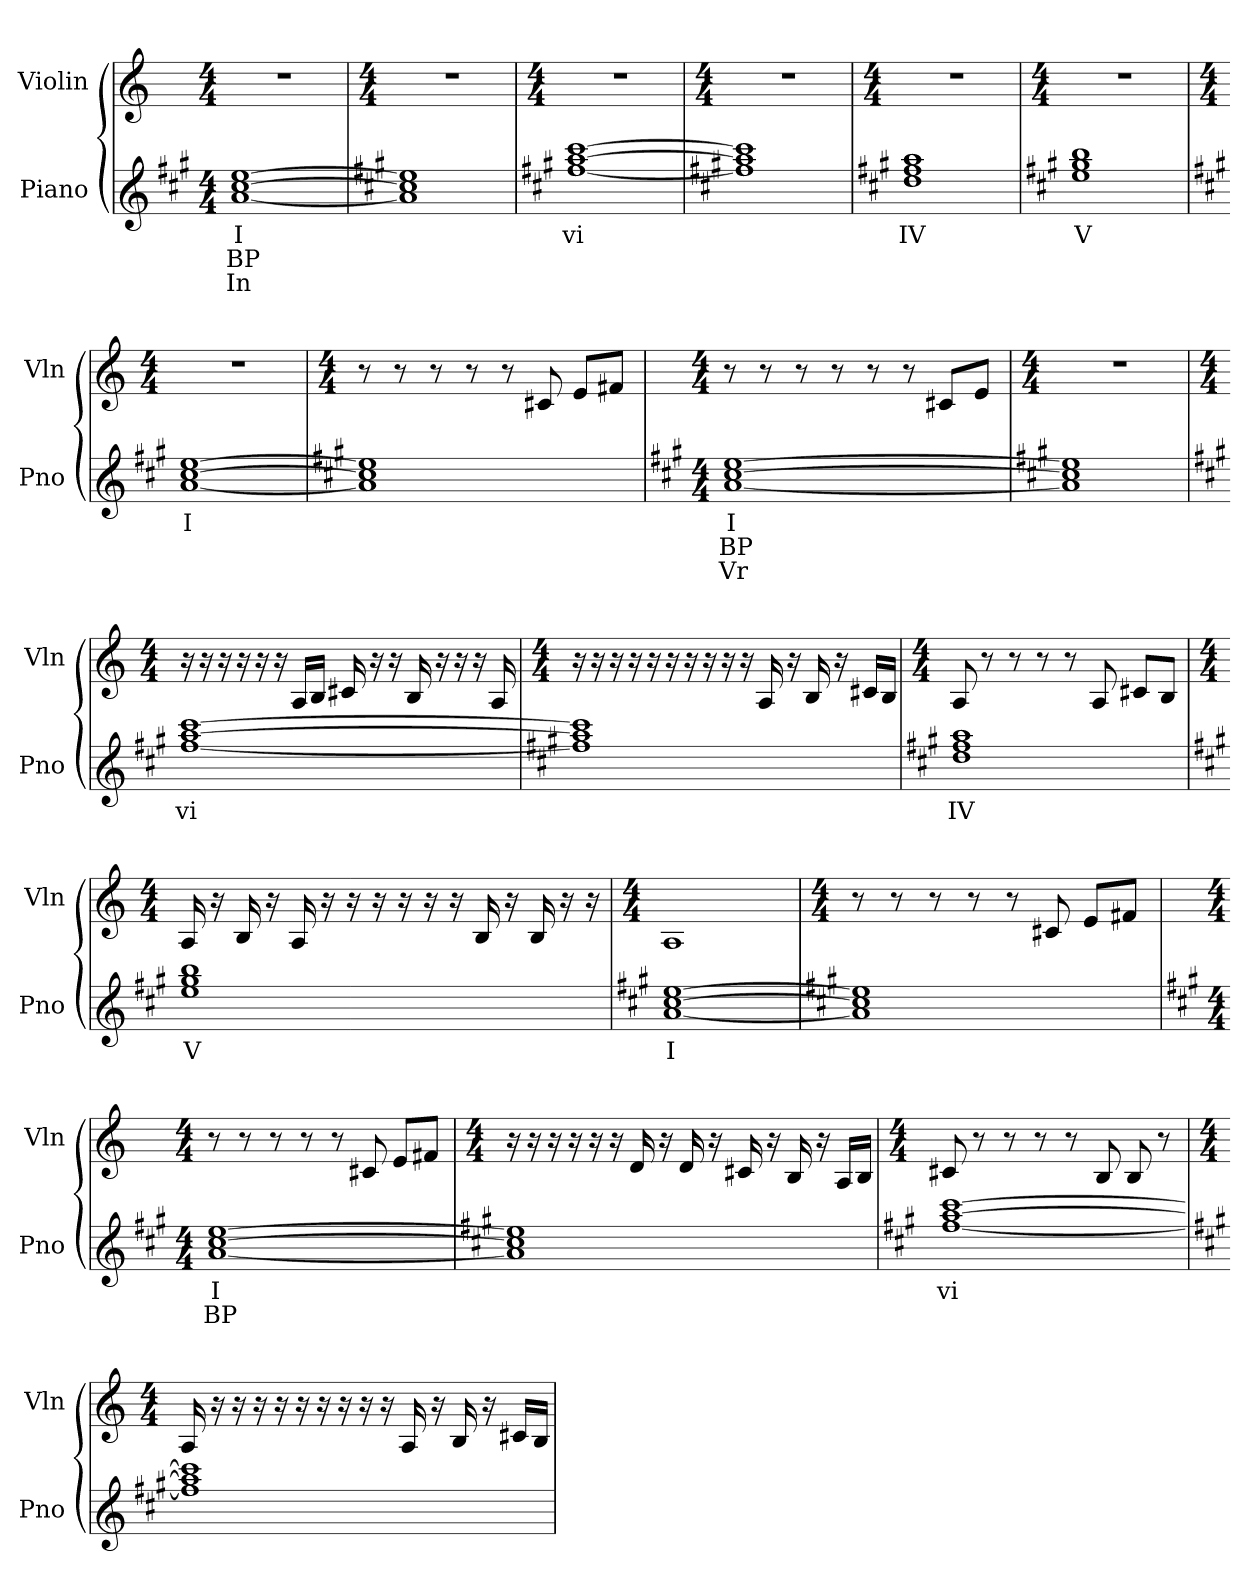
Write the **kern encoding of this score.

**kern	**text	**text	**text	**kern
*part2	*part2	*part2	*part2	*part1
*staff2	*staff2	*staff2	*staff2	*staff1
*I"Piano	*	*	*	*I"Violin
*I'Pno	*	*	*	*I'Vln
*k[f#c#g#]	*	*	*	*
*A:	*	*	*	*
*M4/4	*	*	*	*M4/4
=	=	=	=	=
[1a [1cc# [1ee	I	BP	In	1r
=	=	=	=	=
*k[f#c#g#]	*	*	*	*
*A:	*	*	*	*
*	*	*	*	*M4/4
1a] 1cc#] 1ee]	.	.	.	1r
=	=	=	=	=
*k[f#c#g#]	*	*	*	*
*A:	*	*	*	*
*	*	*	*	*M4/4
[1ff# [1aa [1ccc#	vi	.	.	1r
=	=	=	=	=
*k[f#c#g#]	*	*	*	*
*A:	*	*	*	*
*	*	*	*	*M4/4
1ff#] 1aa] 1ccc#]	.	.	.	1r
=	=	=	=	=
*k[f#c#g#]	*	*	*	*
*A:	*	*	*	*
*	*	*	*	*M4/4
1dd 1ff# 1aa	IV	.	.	1r
=	=	=	=	=
*k[f#c#g#]	*	*	*	*
*A:	*	*	*	*
*	*	*	*	*M4/4
1ee 1gg# 1bb	V	.	.	1r
=	=	=	=	=
*k[f#c#g#]	*	*	*	*
*A:	*	*	*	*
*	*	*	*	*M4/4
[1a [1cc# [1ee	I	.	.	1r
=	=	=	=	=
*k[f#c#g#]	*	*	*	*
*A:	*	*	*	*
*	*	*	*	*M4/4
1a] 1cc#] 1ee]	.	.	.	8r
.	.	.	.	8r
.	.	.	.	8r
.	.	.	.	8r
.	.	.	.	8r
.	.	.	.	8c#X
.	.	.	.	8eL
.	.	.	.	8f#XJ
=	=	=	=	=
*k[f#c#g#]	*	*	*	*
*A:	*	*	*	*
*M4/4	*	*	*	*M4/4
[1a [1cc# [1ee	I	BP	Vr	8r
.	.	.	.	8r
.	.	.	.	8r
.	.	.	.	8r
.	.	.	.	8r
.	.	.	.	8r
.	.	.	.	8c#XL
.	.	.	.	8eJ
=	=	=	=	=
*k[f#c#g#]	*	*	*	*
*A:	*	*	*	*
*	*	*	*	*M4/4
1a] 1cc#] 1ee]	.	.	.	1r
=	=	=	=	=
*k[f#c#g#]	*	*	*	*
*A:	*	*	*	*
*	*	*	*	*M4/4
[1ff# [1aa [1ccc#	vi	.	.	16r
.	.	.	.	16r
.	.	.	.	16r
.	.	.	.	16r
.	.	.	.	16r
.	.	.	.	16r
.	.	.	.	16ALL
.	.	.	.	16BJJ
.	.	.	.	16c#X
.	.	.	.	16r
.	.	.	.	16r
.	.	.	.	16B
.	.	.	.	16r
.	.	.	.	16r
.	.	.	.	16r
.	.	.	.	16A
=	=	=	=	=
*k[f#c#g#]	*	*	*	*
*A:	*	*	*	*
*	*	*	*	*M4/4
1ff#] 1aa] 1ccc#]	.	.	.	16r
.	.	.	.	16r
.	.	.	.	16r
.	.	.	.	16r
.	.	.	.	16r
.	.	.	.	16r
.	.	.	.	16r
.	.	.	.	16r
.	.	.	.	16r
.	.	.	.	16r
.	.	.	.	16A
.	.	.	.	16r
.	.	.	.	16B
.	.	.	.	16r
.	.	.	.	16c#XLL
.	.	.	.	16BJJ
=	=	=	=	=
*k[f#c#g#]	*	*	*	*
*A:	*	*	*	*
*	*	*	*	*M4/4
1dd 1ff# 1aa	IV	.	.	8A
.	.	.	.	8r
.	.	.	.	8r
.	.	.	.	8r
.	.	.	.	8r
.	.	.	.	8A
.	.	.	.	8c#XL
.	.	.	.	8BJ
=	=	=	=	=
*k[f#c#g#]	*	*	*	*
*A:	*	*	*	*
*	*	*	*	*M4/4
1ee 1gg# 1bb	V	.	.	16A
.	.	.	.	16r
.	.	.	.	16B
.	.	.	.	16r
.	.	.	.	16A
.	.	.	.	16r
.	.	.	.	16r
.	.	.	.	16r
.	.	.	.	16r
.	.	.	.	16r
.	.	.	.	16r
.	.	.	.	16B
.	.	.	.	16r
.	.	.	.	16B
.	.	.	.	16r
.	.	.	.	16r
=	=	=	=	=
*k[f#c#g#]	*	*	*	*
*A:	*	*	*	*
*	*	*	*	*M4/4
[1a [1cc# [1ee	I	.	.	1A
=	=	=	=	=
*k[f#c#g#]	*	*	*	*
*A:	*	*	*	*
*	*	*	*	*M4/4
1a] 1cc#] 1ee]	.	.	.	8r
.	.	.	.	8r
.	.	.	.	8r
.	.	.	.	8r
.	.	.	.	8r
.	.	.	.	8c#X
.	.	.	.	8eL
.	.	.	.	8f#XJ
=	=	=	=	=
*k[f#c#g#]	*	*	*	*
*A:	*	*	*	*
*M4/4	*	*	*	*M4/4
[1a [1cc# [1ee	I	BP	.	8r
.	.	.	.	8r
.	.	.	.	8r
.	.	.	.	8r
.	.	.	.	8r
.	.	.	.	8c#X
.	.	.	.	8eL
.	.	.	.	8f#XJ
=	=	=	=	=
*k[f#c#g#]	*	*	*	*
*A:	*	*	*	*
*	*	*	*	*M4/4
1a] 1cc#] 1ee]	.	.	.	16r
.	.	.	.	16r
.	.	.	.	16r
.	.	.	.	16r
.	.	.	.	16r
.	.	.	.	16r
.	.	.	.	16d
.	.	.	.	16r
.	.	.	.	16d
.	.	.	.	16r
.	.	.	.	16c#X
.	.	.	.	16r
.	.	.	.	16B
.	.	.	.	16r
.	.	.	.	16ALL
.	.	.	.	16BJJ
=	=	=	=	=
*k[f#c#g#]	*	*	*	*
*A:	*	*	*	*
*	*	*	*	*M4/4
[1ff# [1aa [1ccc#	vi	.	.	8c#X
.	.	.	.	8r
.	.	.	.	8r
.	.	.	.	8r
.	.	.	.	8r
.	.	.	.	8B
.	.	.	.	8B
.	.	.	.	8r
=	=	=	=	=
*k[f#c#g#]	*	*	*	*
*A:	*	*	*	*
*	*	*	*	*M4/4
1ff#] 1aa] 1ccc#]	.	.	.	16A
.	.	.	.	16r
.	.	.	.	16r
.	.	.	.	16r
.	.	.	.	16r
.	.	.	.	16r
.	.	.	.	16r
.	.	.	.	16r
.	.	.	.	16r
.	.	.	.	16r
.	.	.	.	16A
.	.	.	.	16r
.	.	.	.	16B
.	.	.	.	16r
.	.	.	.	16c#XLL
.	.	.	.	16BJJ
=	=	=	=	=
*-	*-	*-	*-	*-
